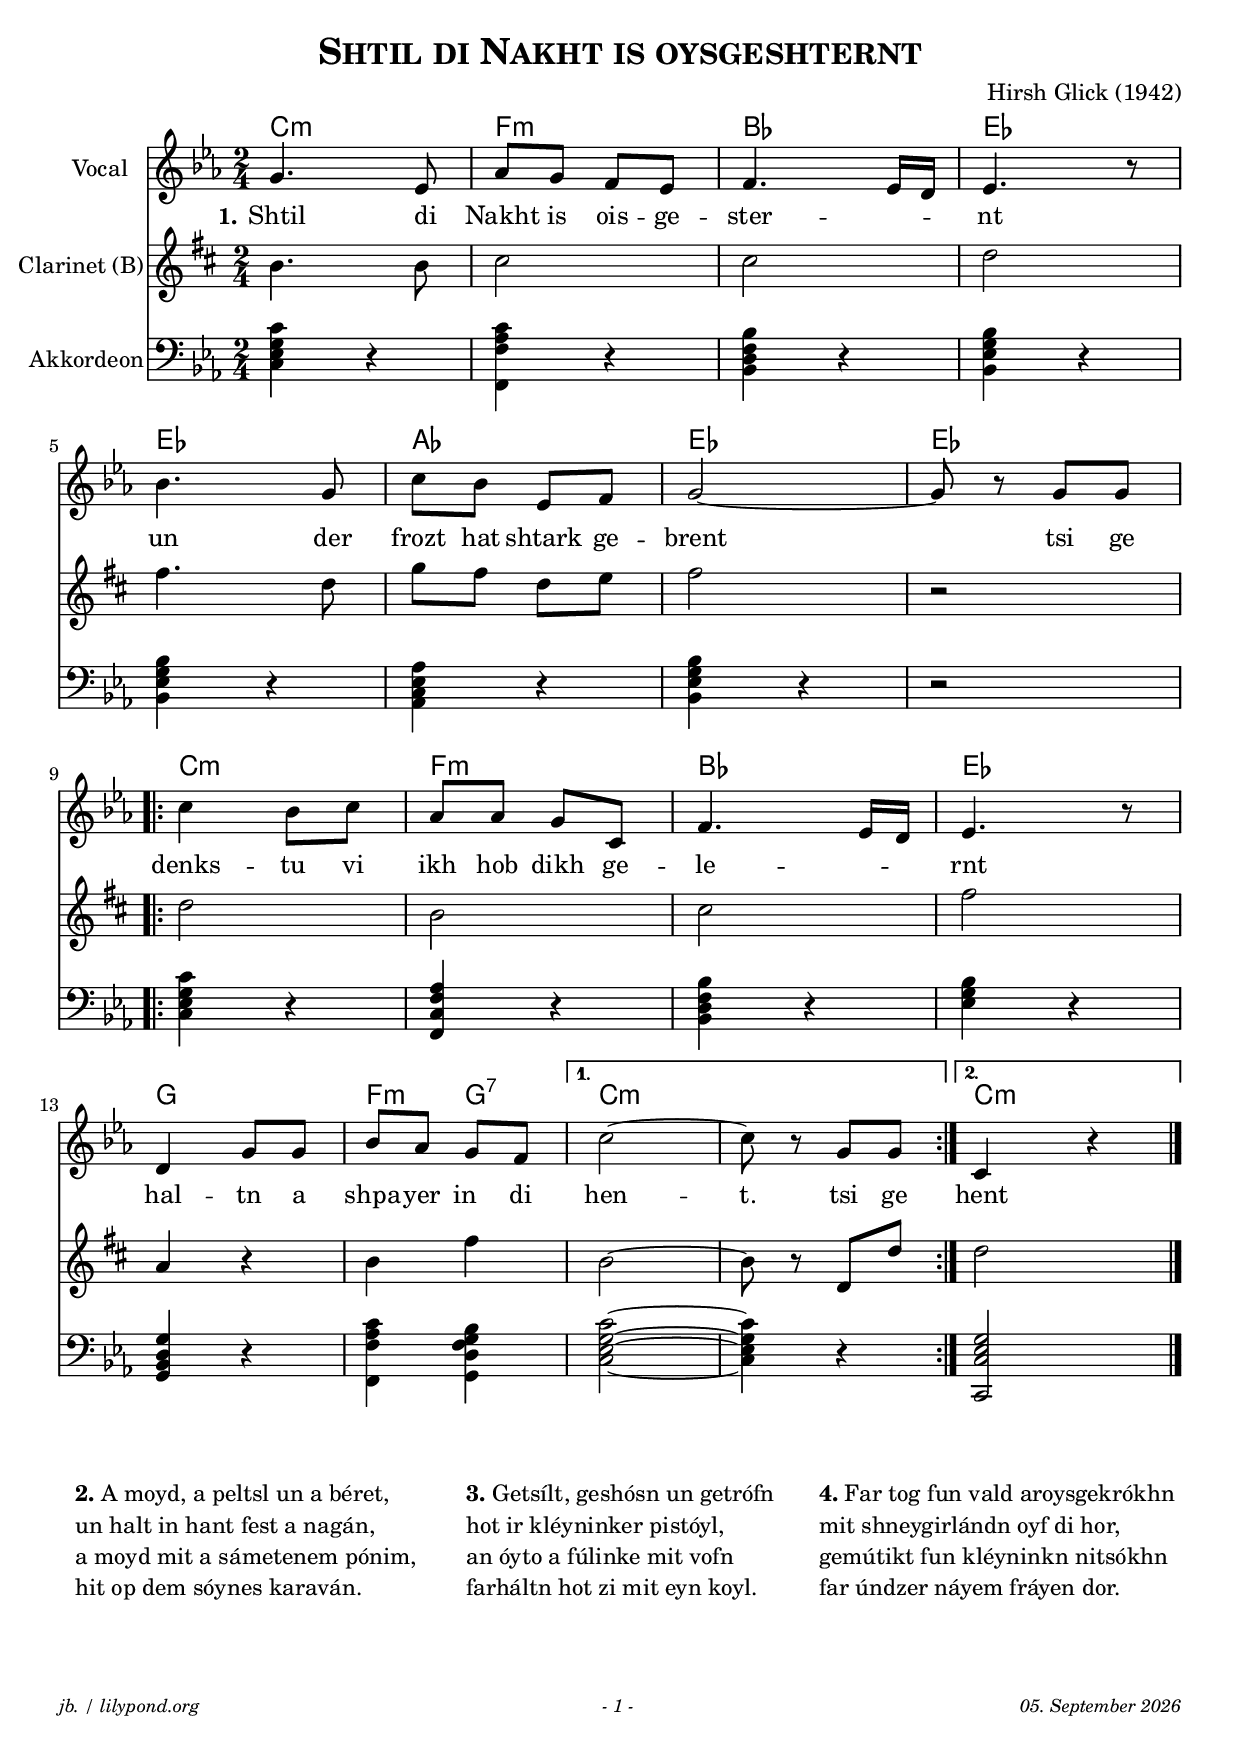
\version "2.20.0"

\include "../_common/footers.ily"
\footer_common_with_pagenum 

\paper {
  system-system-spacing.padding = #1
}

\version "2.20.0"

piecename_footerline = "Shtil di Nakht"

\header {
  title = \markup \caps  {"Shtil di Nakht is oysgeshternt"}
  composer = "Hirsh Glick (1942)"
}

\version "2.20.0"

global = {
  \key c \minor
  \time 2/4
  }

voice_chords = 
  \chordmode 
    { 
    c2:m f:m bes es \break
    es as es es \break
    c:m f:m bes es \break
    g f4:m g4:7 c1:m c2:m 
    }


voice_vocal =     
  \transpose c c' {
    \clef "treble"
    g4. es8 as g f es f4. es16 d es4. r8
    \break
    bes4. g8 c' bes es f g2~ g8 r8 g g
    \break
    
    \repeat volta 2 {
      c'4  bes8 c' as as g c f4. es16 d es4. r8
      \break
      d4 g8 g bes as g f 
      }
    \alternative {
       { c'2~ c'8 r g  g }
       { c4 r4 \bar "|."  }
      }
     
  }

voice_clarinet = 
  \transpose c c' {
    \clef "treble"
    c4. c8 d2 d2 es 
    g4. es8  as8 g es f g2 r 
    \repeat volta 2 {
      es2 c  d  g  
      bes,4 r c4 g 
      }
    \alternative {
       { c2~ | c8 r es,  es }
       {es2}
       }  
   }


voice_accordion = {
  \clef "bass"

  <c es g c'>4 r   <f, c' f as> r  <bes, d f bes> r  <bes, es g bes> r
  <bes, es g bes> r <as, c es as> r <bes, es g bes> r r2
  \repeat volta 2 {
    <c es g c'>4 r <f, c f as> r  <bes, d f bes> r <es g bes> r 
    <g, bes, d g> r <f, c' f as>4 <g, bes d f g> 
    }
  \alternative {
      {<c es g c'>2~  | <c es g c'>4 r  }
      {<c, es g c>2}
    }  
  
  }

\version "2.20.0"

stanza_one = \lyricmode { 
  \set stanza = "1."
  Shtil4. di8 Nakht8 is ois -- ge -- ster2 -- nt 
  un4. der8 frozt hat shtark ge -- brent2 4 tsi8 ge
  denks4 -- tu8 vi ikh hob dikh ge -- le2 -- rnt
  hal4 -- tn8 a shpa -- yer in di hen2 -- t.8 8 tsi ge
  hent
}

lyrics_tabloid = 
  \markup \fontsize #0 {
    \fill-line {
      \hspace #1
      \column {
        \line { \bold {2.} A moyd, a peltsl un a béret, }
        \line { un halt in hant fest a nagán, }
        \line { a moyd mit a sámetenem pónim, }
        \line { hit op dem sóynes karaván. }
      }
      \hspace #1
      \column  {
        \line { \bold {3.} Getsílt, geshósn un getrófn }
        \line { hot ir kléyninker pistóyl, }
        \line { an óyto a fúlinke mit vofn  }
        \line {farháltn hot zi mit eyn koyl. }
      }
      \hspace #1
      \column  {
        \line { \bold {4.} Far tog fun vald aroysgekrókhn }
        \line { mit shneygirlándn oyf di hor, }
        \line { gemútikt fun kléyninkn nitsókhn }
        \line { far úndzer náyem fráyen dor. }
     }
      \hspace #1
    }
  }


\markup \vspace #0 % space between header and score

\score {
  
%MIDION%  \unfoldRepeats { %directive do this only on midigenreration

<<
  \new ChordNames
    \voice_chords
    
  \new Staff \with { midiInstrument = "Violin"
    instrumentName = "Vocal" } 
    { 
    \clef "treble"
    {
    \global
    \voice_vocal
    }  
  }
  
  \new Lyrics {
      \override VerticalAxisGroup.nonstaff-relatedstaff-spacing.padding = #1
      \stanza_one
    }

  \new Staff \with {
    midiInstrument = "Clarinet"
    instrumentName = "Clarinet (B)" } 
    { 
      \transpose c b {
        \global
        \voice_clarinet
        }  
    }

  \new Staff \with {
    midiInstrument = "Acoustic Grand"
    instrumentName = "Akkordeon" }
    {
      \global
      \voice_accordion
    }
>>

  \layout { }
} 
\markup \vspace #1 % space score and table
\lyrics_tabloid
